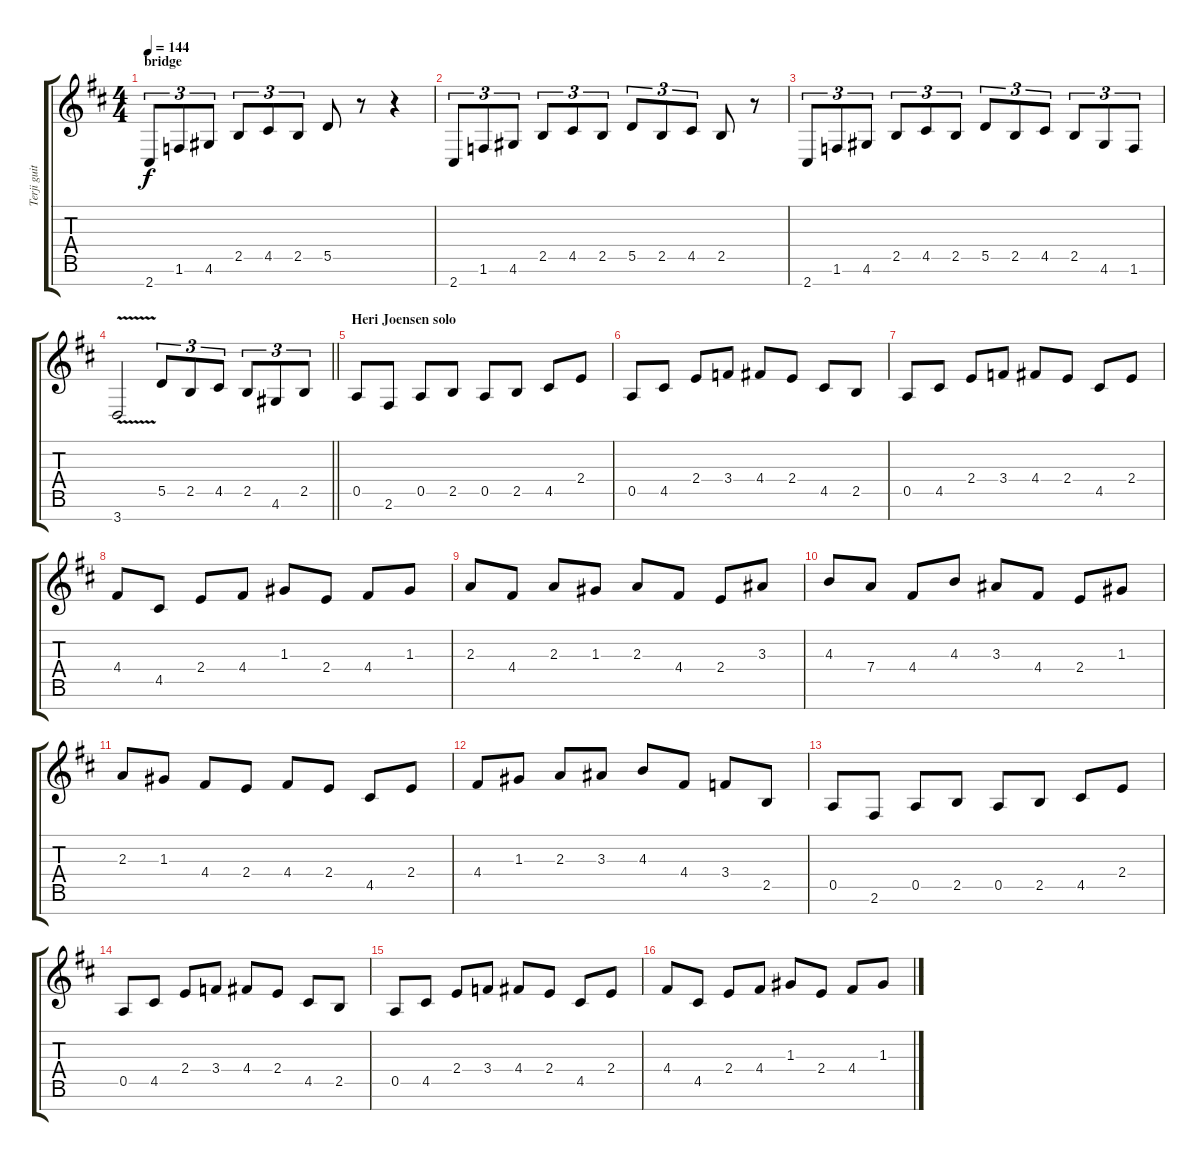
\track ("Terji guitar" "Terji guit") {instrument distortionguitar}
\staff {score tabs}
\tuning (E4 B3 G3 D3 A2 E2 B1) {hide}
\ts (4 4)
\section ("" "bridge")
\tempo 144
\clef g2
\ks bminor
2.7.8{tu (3 2) dy f} 1.6.8{tu (3 2)} 4.6.8{tu (3 2)} 2.5.8{tu (3 2)} 4.5.8{tu (3 2)} 2.5.8{tu (3 2)} 5.5.8 r.8 r.4 |
2.7.8{tu (3 2)} 1.6.8{tu (3 2)} 4.6.8{tu (3 2)} 2.5.8{tu (3 2)} 4.5.8{tu (3 2)} 2.5.8{tu (3 2)} 5.5.8{tu (3 2)} 2.5.8{tu (3 2)} 4.5.8{tu (3 2)} 2.5.8 r.8 |
2.7.8{tu (3 2)} 1.6.8{tu (3 2)} 4.6.8{tu (3 2)} 2.5.8{tu (3 2)} 4.5.8{tu (3 2)} 2.5.8{tu (3 2)} 5.5.8{tu (3 2)} 2.5.8{tu (3 2)} 4.5.8{tu (3 2)} 2.5.8{tu (3 2)} 4.6.8{tu (3 2)} 1.6.8{tu (3 2)} |
\barLineRight lightlight
3.7{v}.2 5.5.8{tu (3 2)} 2.5.8{tu (3 2)} 4.5.8{tu (3 2)} 2.5.8{tu (3 2)} 4.6.8{tu (3 2)} 2.5.8{tu (3 2)} |
\section ("" "Heri Joensen solo")
0.5.8{volume 12} 2.6.8 0.5.8 2.5.8 0.5.8 2.5.8 4.5.8 2.4.8 |
0.5.8 4.5.8 2.4.8 3.4.8 4.4.8 2.4.8 4.5.8 2.5.8 |
0.5.8 4.5.8 2.4.8 3.4.8 4.4.8 2.4.8 4.5.8 2.4.8 |
4.4.8 4.5.8 2.4.8 4.4.8 1.3.8 2.4.8 4.4.8 1.3.8 |
2.3.8 4.4.8 2.3.8 1.3.8 2.3.8 4.4.8 2.4.8 3.3.8 |
4.3.8 7.4.8 4.4.8 4.3.8 3.3.8 4.4.8 2.4.8 1.3.8 |
2.3.8 1.3.8 4.4.8 2.4.8 4.4.8 2.4.8 4.5.8 2.4.8 |
4.4.8 1.3.8 2.3.8 3.3.8 4.3.8 4.4.8 3.4.8 2.5.8 |
0.5.8 2.6.8 0.5.8 2.5.8 0.5.8 2.5.8 4.5.8 2.4.8 |
0.5.8 4.5.8 2.4.8 3.4.8 4.4.8 2.4.8 4.5.8 2.5.8 |
0.5.8 4.5.8 2.4.8 3.4.8 4.4.8 2.4.8 4.5.8 2.4.8 |
4.4.8 4.5.8 2.4.8 4.4.8 1.3.8 2.4.8 4.4.8 1.3.8
